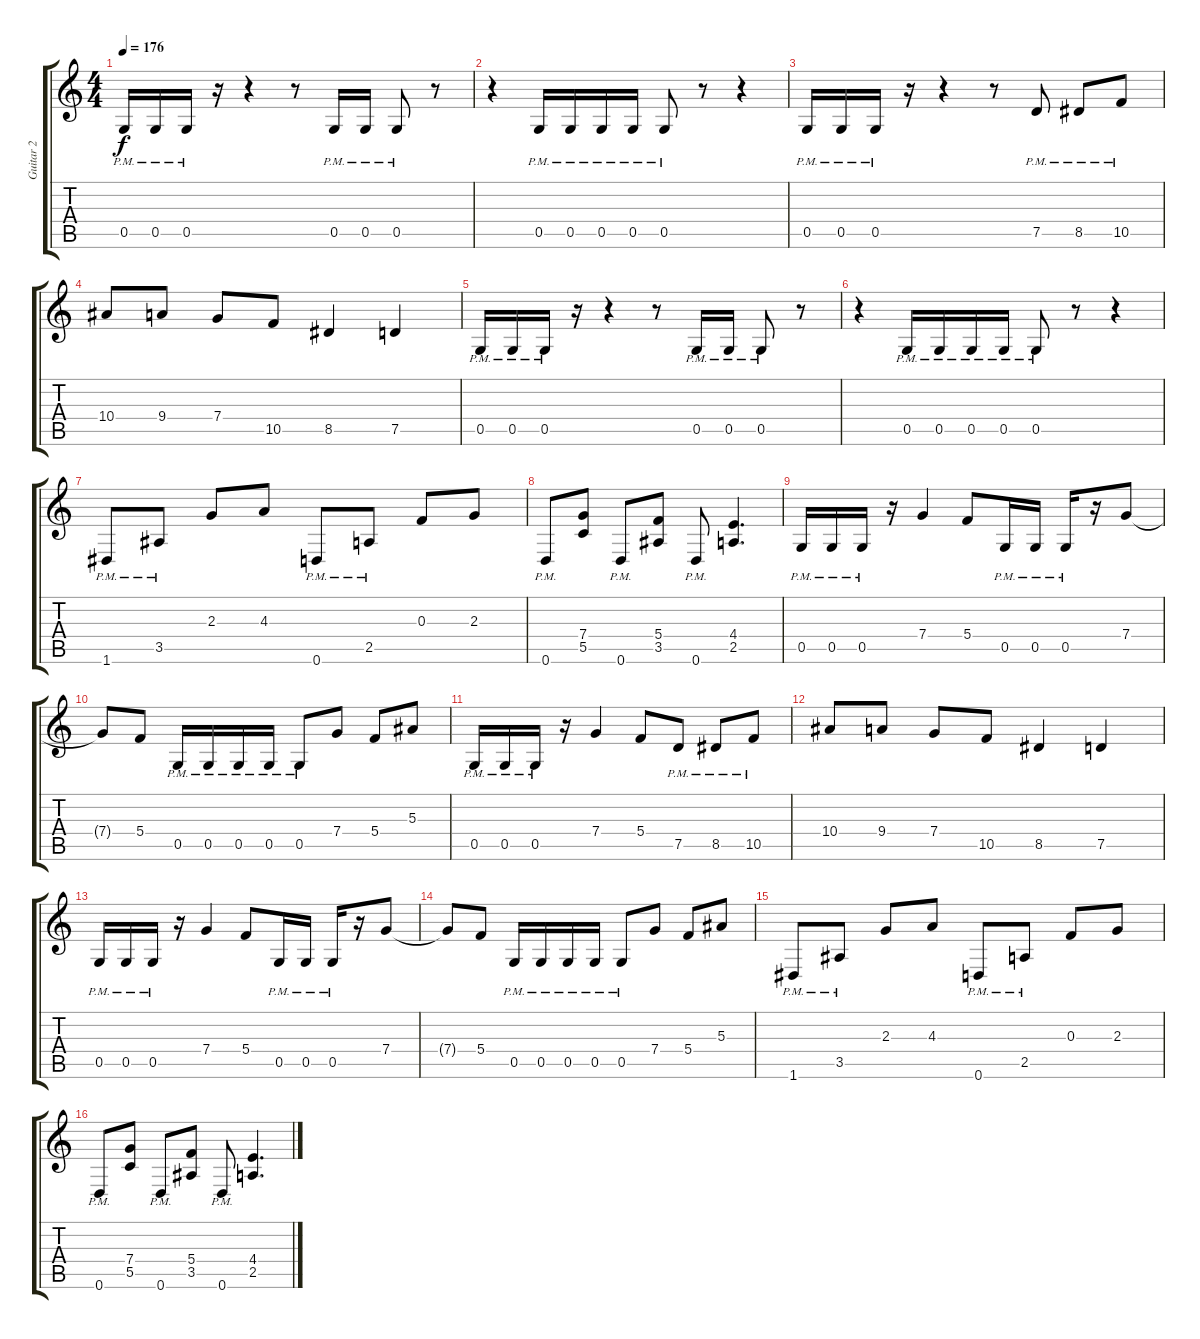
\track ("Guitar 2" "Guitar 2") {instrument overdrivenguitar}
\staff {score tabs}
\tuning (D4 A3 F3 C3 G2 D2) {hide}
\ts (4 4)
\tempo 176
\clef g2
\ks c
0.5{pm}.16{dy f instrument overdrivenguitar} 0.5{pm}.16 0.5{pm}.16 r.16 r.4 r.8 0.5{pm}.16 0.5{pm}.16 0.5{pm}.8 r.8 |
r.4 0.5{pm}.16 0.5{pm}.16 0.5{pm}.16 0.5{pm}.16 0.5{pm}.8 r.8 r.4 |
0.5{pm}.16 0.5{pm}.16 0.5{pm}.16 r.16 r.4 r.8 7.5{pm}.8 8.5{pm}.8 10.5{pm}.8 |
10.4.8 9.4.8 7.4.8 10.5.8 8.5.4 7.5.4 |
0.5{pm}.16 0.5{pm}.16 0.5{pm}.16 r.16 r.4 r.8 0.5{pm}.16 0.5{pm}.16 0.5{pm}.8 r.8 |
r.4 0.5{pm}.16 0.5{pm}.16 0.5{pm}.16 0.5{pm}.16 0.5{pm}.8 r.8 r.4 |
1.6{pm}.8 3.5{pm}.8 2.3.8 4.3.8 0.6{pm}.8 2.5{pm}.8 0.3.8 2.3.8 |
0.6{pm}.8 (7.4 5.5).8 0.6{pm}.8 (5.4 3.5).8 0.6{pm}.8 (4.4 2.5).4{d} |
0.5{pm}.16{volume 12} 0.5{pm}.16 0.5{pm}.16 r.16 7.4.4 5.4.8 0.5{pm}.16 0.5{pm}.16 0.5{pm}.16 r.16 7.4.8 |
7.4{t}.8 5.4.8 0.5{pm}.16 0.5{pm}.16 0.5{pm}.16 0.5{pm}.16 0.5{pm}.8 7.4.8 5.4.8 5.3.8 |
0.5{pm}.16 0.5{pm}.16 0.5{pm}.16 r.16 7.4.4 5.4.8 7.5{pm}.8 8.5{pm}.8 10.5{pm}.8 |
10.4.8 9.4.8 7.4.8 10.5.8 8.5.4 7.5.4 |
0.5{pm}.16 0.5{pm}.16 0.5{pm}.16 r.16 7.4.4 5.4.8 0.5{pm}.16 0.5{pm}.16 0.5{pm}.16 r.16 7.4.8 |
7.4{t}.8 5.4.8 0.5{pm}.16 0.5{pm}.16 0.5{pm}.16 0.5{pm}.16 0.5{pm}.8 7.4.8 5.4.8 5.3.8 |
1.6{pm}.8 3.5{pm}.8 2.3.8 4.3.8 0.6{pm}.8 2.5{pm}.8 0.3.8 2.3.8 |
0.6{pm}.8 (7.4 5.5).8 0.6{pm}.8 (5.4 3.5).8 0.6{pm}.8 (4.4 2.5).4{d}
